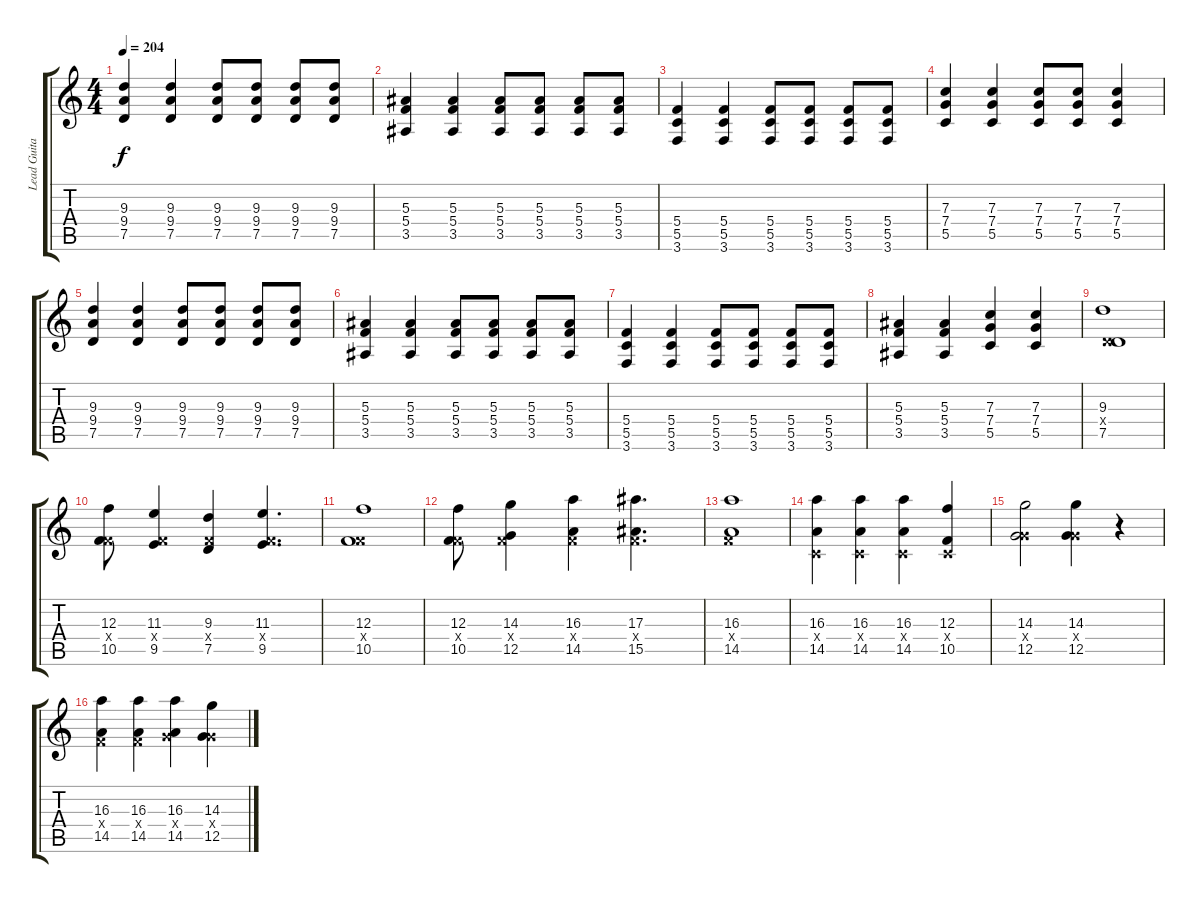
\track ("Lead Guitar  " "Lead Guita") {instrument overdrivenguitar}
\staff {score tabs}
\tuning (D4 A3 F3 C3 G2 D2) {hide}
\ts (4 4)
\tempo 204
\clef g2
\ks c
(9.3 9.4 7.5).4{dy f} (9.3 9.4 7.5).4 (9.3 9.4 7.5).8 (9.3 9.4 7.5).8 (9.3 9.4 7.5).8 (9.3 9.4 7.5).8 |
(5.3 5.4 3.5).4 (5.3 5.4 3.5).4 (5.3 5.4 3.5).8 (5.3 5.4 3.5).8 (5.3 5.4 3.5).8 (5.3 5.4 3.5).8 |
(5.4 5.5 3.6).4 (5.4 5.5 3.6).4 (5.4 5.5 3.6).8 (5.4 5.5 3.6).8 (5.4 5.5 3.6).8 (5.4 5.5 3.6).8 |
(7.3 7.4 5.5).4 (7.3 7.4 5.5).4 (7.3 7.4 5.5).8 (7.3 7.4 5.5).8 (7.3 7.4 5.5).4 |
(9.3 9.4 7.5).4 (9.3 9.4 7.5).4 (9.3 9.4 7.5).8 (9.3 9.4 7.5).8 (9.3 9.4 7.5).8 (9.3 9.4 7.5).8 |
(5.3 5.4 3.5).4 (5.3 5.4 3.5).4 (5.3 5.4 3.5).8 (5.3 5.4 3.5).8 (5.3 5.4 3.5).8 (5.3 5.4 3.5).8 |
(5.4 5.5 3.6).4 (5.4 5.5 3.6).4 (5.4 5.5 3.6).8 (5.4 5.5 3.6).8 (5.4 5.5 3.6).8 (5.4 5.5 3.6).8 |
(5.3 5.4 3.5).4 (5.3 5.4 3.5).4 (7.3 7.4 5.5).4 (7.3 7.4 5.5).4 |
(9.3 2.4{x} 7.5).1 |
(12.3 5.4{x} 10.5).8 (11.3 5.4{x} 9.5).4 (9.3 5.4{x} 7.5).4 (11.3 5.4{x} 9.5).4{d} |
(12.3 5.4{x} 10.5).1 |
(12.3 5.4{x} 10.5).8 (14.3 5.4{x} 12.5).4 (16.3 5.4{x} 14.5).4 (17.3 5.4{x} 15.5).4{d} |
(16.3 5.4{x} 14.5).1 |
(16.3 0.4{x} 14.5).4 (16.3 0.4{x} 14.5).4 (16.3 0.4{x} 14.5).4 (12.3 0.4{x} 10.5).4 |
(14.3 7.4{x} 12.5).2 (14.3 7.4{x} 12.5).4 r.4 |
(16.3 5.4{x} 14.5).4 (16.3 5.4{x} 14.5).4 (16.3 7.4{x} 14.5).4 (14.3 7.4{x} 12.5).4
